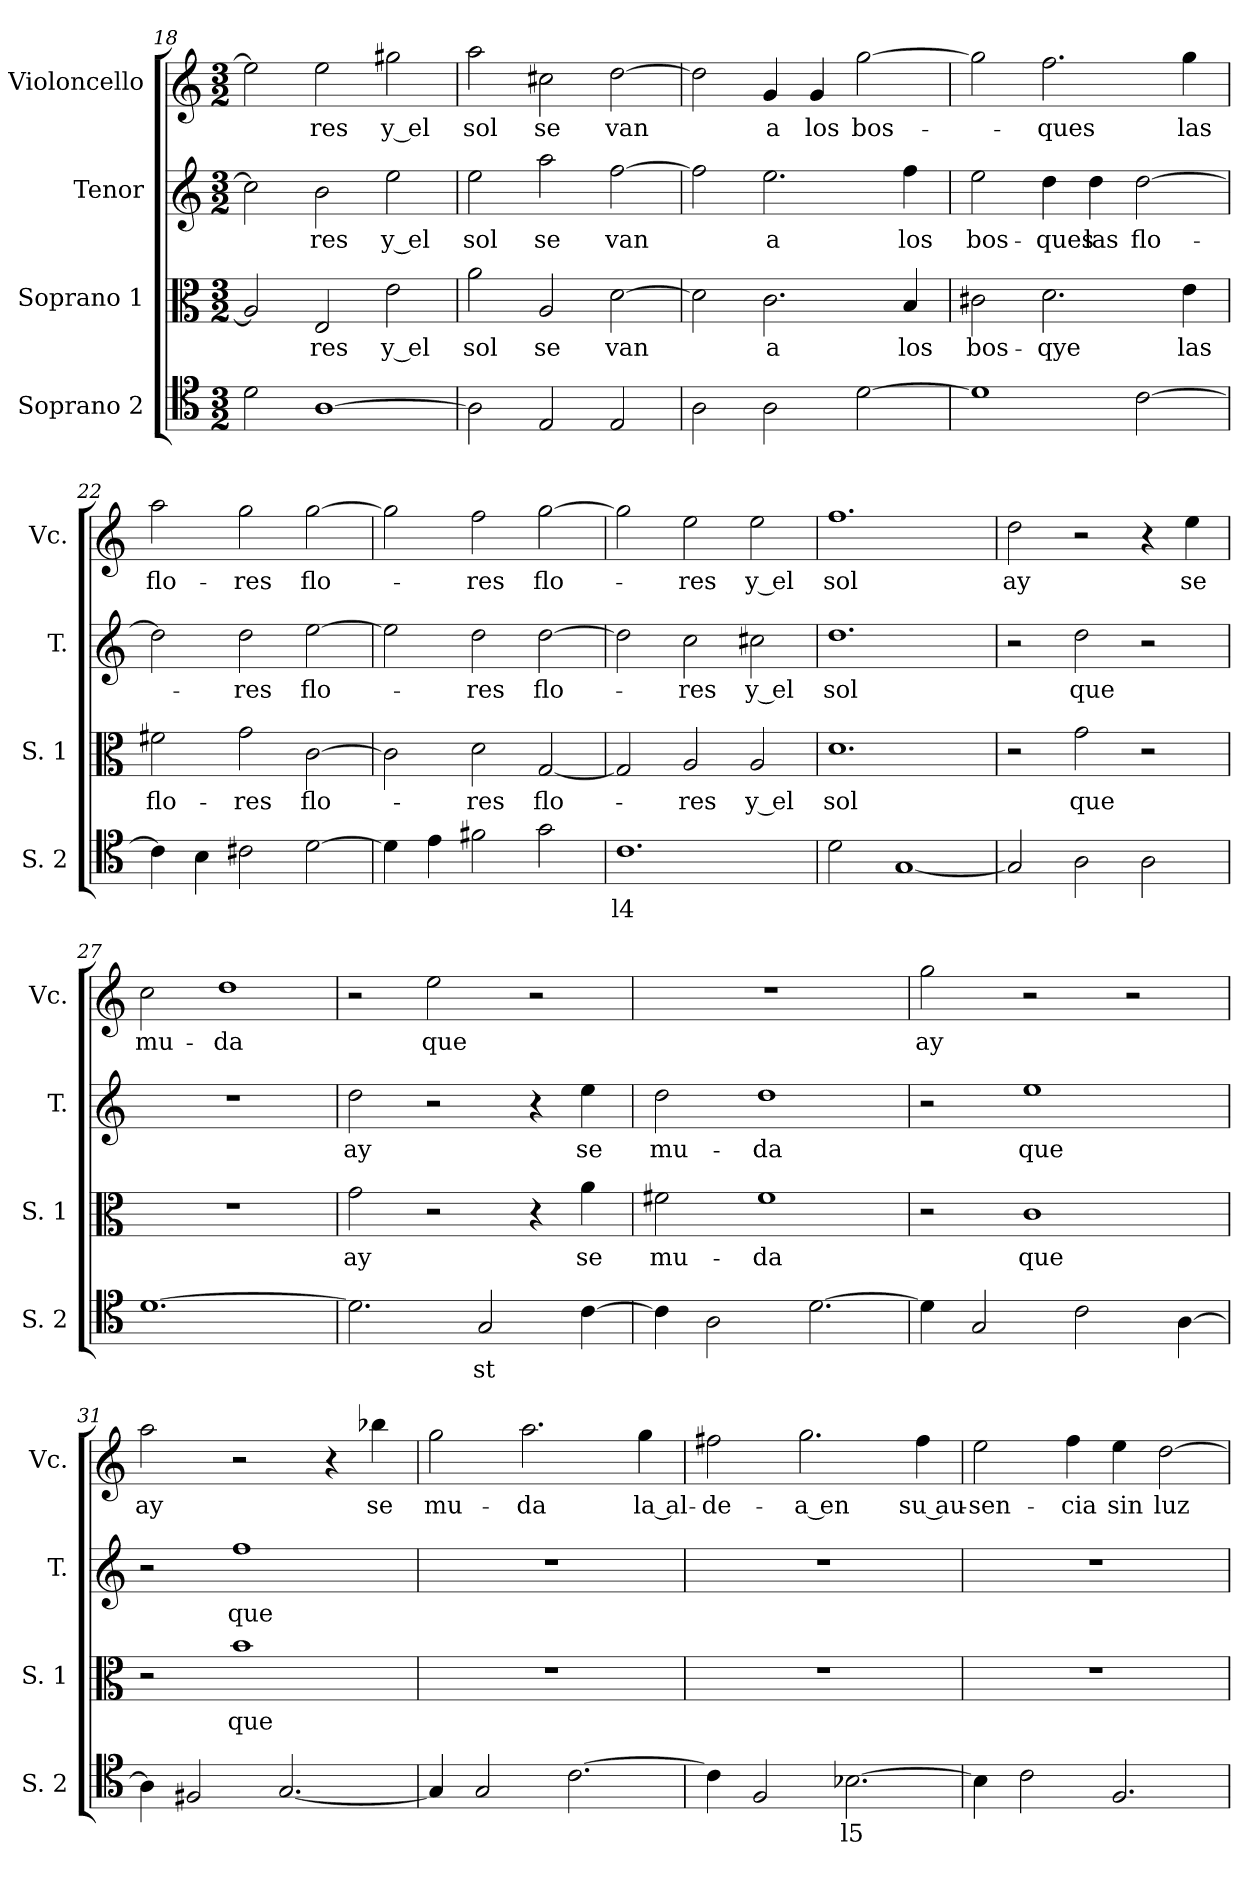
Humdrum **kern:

**kern	**text	**kern	**text	**kern	**text	**kern	**text
*part4	*part4	*part3	*part3	*part2	*part2	*part1	*part1
*staff4	*staff4	*staff3	*staff3	*staff2	*staff2	*staff1	*staff1
*I"Soprano 2	*	*I"Soprano 1	*	*I"Tenor	*	*I"Violoncello	*
*I'S. 2	*	*I'S. 1	*	*I'T.	*	*I'Vc.	*
*clefC4	*	*clefC3	*	*clefG2	*	*clefG2	*
*M3/2	*	*M3/2	*	*M3/2	*	*M3/2	*
=18	=18	=18	=18	=18	=18	=18	=18
2d	.	2A]	.	2cc]	.	2ee]	.
[1A	.	2E	-res	2b	-res	2ee	-res
.	.	2e	y el	2ee	y el	2gg#X	y el
=19	=19	=19	=19	=19	=19	=19	=19
2A]	.	2a	sol	2ee	sol	2aa	sol
2E	.	2A	se	2aa	se	2cc#X	se
2E	.	[2d	van	[2ff	van	[2dd	van
=20	=20	=20	=20	=20	=20	=20	=20
2A	.	2d]	.	2ff]	.	2dd]	.
2A	.	2.c	a	2.ee	a	4g	a
.	.	.	.	.	.	4g	los
[2d	.	.	.	.	.	[2gg	bos-
.	.	4B	los	4ff	los	.	.
=21	=21	=21	=21	=21	=21	=21	=21
1d]	.	2c#X	bos-	2ee	bos-	2gg]	.
.	.	2.d	-qye	4dd	-ques	2.ff	-ques
.	.	.	.	4dd	las	.	.
[2c	.	.	.	[2dd	flo-	.	.
.	.	4e	las	.	.	4gg	las
=22	=22	=22	=22	=22	=22	=22	=22
4c]	.	2f#X	flo-	2dd]	.	2aa	flo-
4B	.	.	.	.	.	.	.
2c#X	.	2g	-res	2dd	-res	2gg	-res
[2d	.	[2c	flo-	[2ee	flo-	[2gg	flo-
=23	=23	=23	=23	=23	=23	=23	=23
4d]	.	2c]	.	2ee]	.	2gg]	.
4e	.	.	.	.	.	.	.
2f#X	.	2d	-res	2dd	-res	2ff	-res
2g	.	[2G	flo-	[2dd	flo-	[2gg	flo-
=24	=24	=24	=24	=24	=24	=24	=24
1.c	l4	2G]	.	2dd]	.	2gg]	.
.	.	2A	-res	2cc	-res	2ee	-res
.	.	2A	y el	2cc#X	y el	2ee	y el
=25	=25	=25	=25	=25	=25	=25	=25
2d	.	1.d	sol	1.dd	sol	1.ff	sol
[1G	.	.	.	.	.	.	.
=26	=26	=26	=26	=26	=26	=26	=26
2G]	.	2r	.	2r	.	2dd	ay
2A	.	2g	que	2dd	que	2r	.
2A	.	2r	.	2r	.	4r	.
.	.	.	.	.	.	4ee	se
=27	=27	=27	=27	=27	=27	=27	=27
[1.d	.	1.r	.	1.r	.	2cc	mu-
.	.	.	.	.	.	1dd	-da
=28	=28	=28	=28	=28	=28	=28	=28
2.d]	.	2g	ay	2dd	ay	2r	.
.	.	2r	.	2r	.	2ee	que
2G	st	.	.	.	.	.	.
.	.	4r	.	4r	.	2r	.
[4c	.	4a	se	4ee	se	.	.
=29	=29	=29	=29	=29	=29	=29	=29
4c]	.	2f#X	mu-	2dd	mu-	1.r	.
2A	.	.	.	.	.	.	.
.	.	1f#	-da	1dd	-da	.	.
[2.d	.	.	.	.	.	.	.
=30	=30	=30	=30	=30	=30	=30	=30
4d]	.	2r	.	2r	.	2gg	ay
2G	.	.	.	.	.	.	.
.	.	1c	que	1ee	que	2r	.
2c	.	.	.	.	.	.	.
.	.	.	.	.	.	2r	.
[4A	.	.	.	.	.	.	.
=31	=31	=31	=31	=31	=31	=31	=31
4A]	.	2r	.	2r	.	2aa	ay
2F#X	.	.	.	.	.	.	.
.	.	1b	que	1ff	que	2r	.
[2.G	.	.	.	.	.	.	.
.	.	.	.	.	.	4r	.
.	.	.	.	.	.	4bb-X	se
=32	=32	=32	=32	=32	=32	=32	=32
4G]	.	1.r	.	1.r	.	2gg	mu-
2G	.	.	.	.	.	.	.
.	.	.	.	.	.	2.aa	-da
[2.c	.	.	.	.	.	.	.
.	.	.	.	.	.	4gg	la al-
=33	=33	=33	=33	=33	=33	=33	=33
4c]	.	1.r	.	1.r	.	2ff#X	-de-
2F	.	.	.	.	.	.	.
.	.	.	.	.	.	2.gg	-a en
[2.B-X	l5	.	.	.	.	.	.
.	.	.	.	.	.	4ff#	su au-
=34	=34	=34	=34	=34	=34	=34	=34
4B-]	.	1.r	.	1.r	.	2ee	-sen-
2c	.	.	.	.	.	.	.
.	.	.	.	.	.	4ff	-cia
2.F	.	.	.	.	.	4ee	sin
.	.	.	.	.	.	[2dd	luz
=	=	=	=	=	=	=	=
*-	*-	*-	*-	*-	*-	*-	*-
